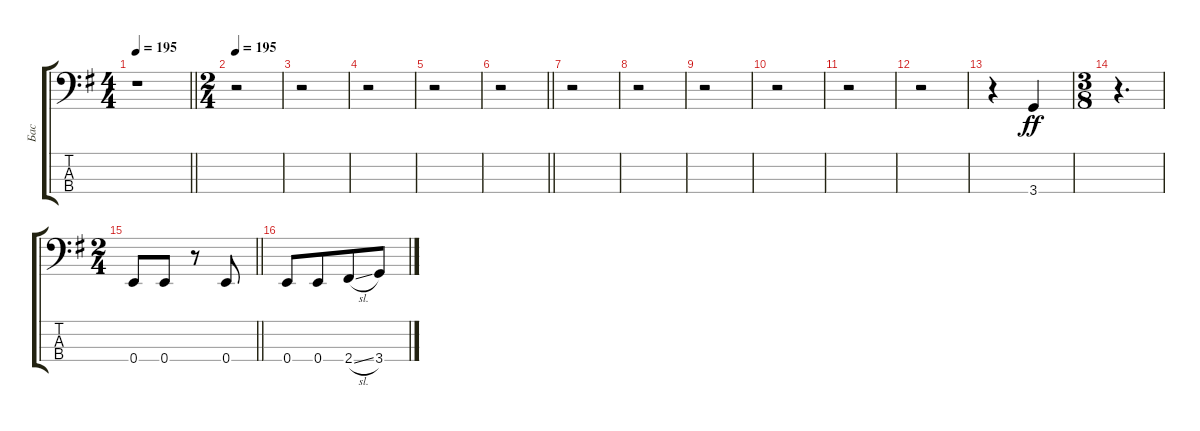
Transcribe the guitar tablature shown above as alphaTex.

\track ("Бас" "Бас") {instrument electricbassfinger}
\staff {score tabs}
\tuning (G2 D2 A1 E1) {hide}
\ts (4 4)
\tempo 195
\clef f4
\barLineRight lightlight
\ks eminor
r.1{dy ff} |
\ts (2 4)
\tempo 195
r.2 |
r.2 |
r.2 |
r.2 |
\barLineRight lightlight
r.2 |
\section ("" "")
r.2 |
r.2 |
r.2 |
r.2 |
r.2 |
r.2 |
r.4 3.4{st}.4 |
\ts (3 8)
r.4{d} |
\ts (2 4)
\barLineRight lightlight
0.4.8 0.4.8 r.8 0.4.8 |
\section ("" "")
0.4.8 0.4.8{beam merge} 2.4{sl}.8 3.4.8
